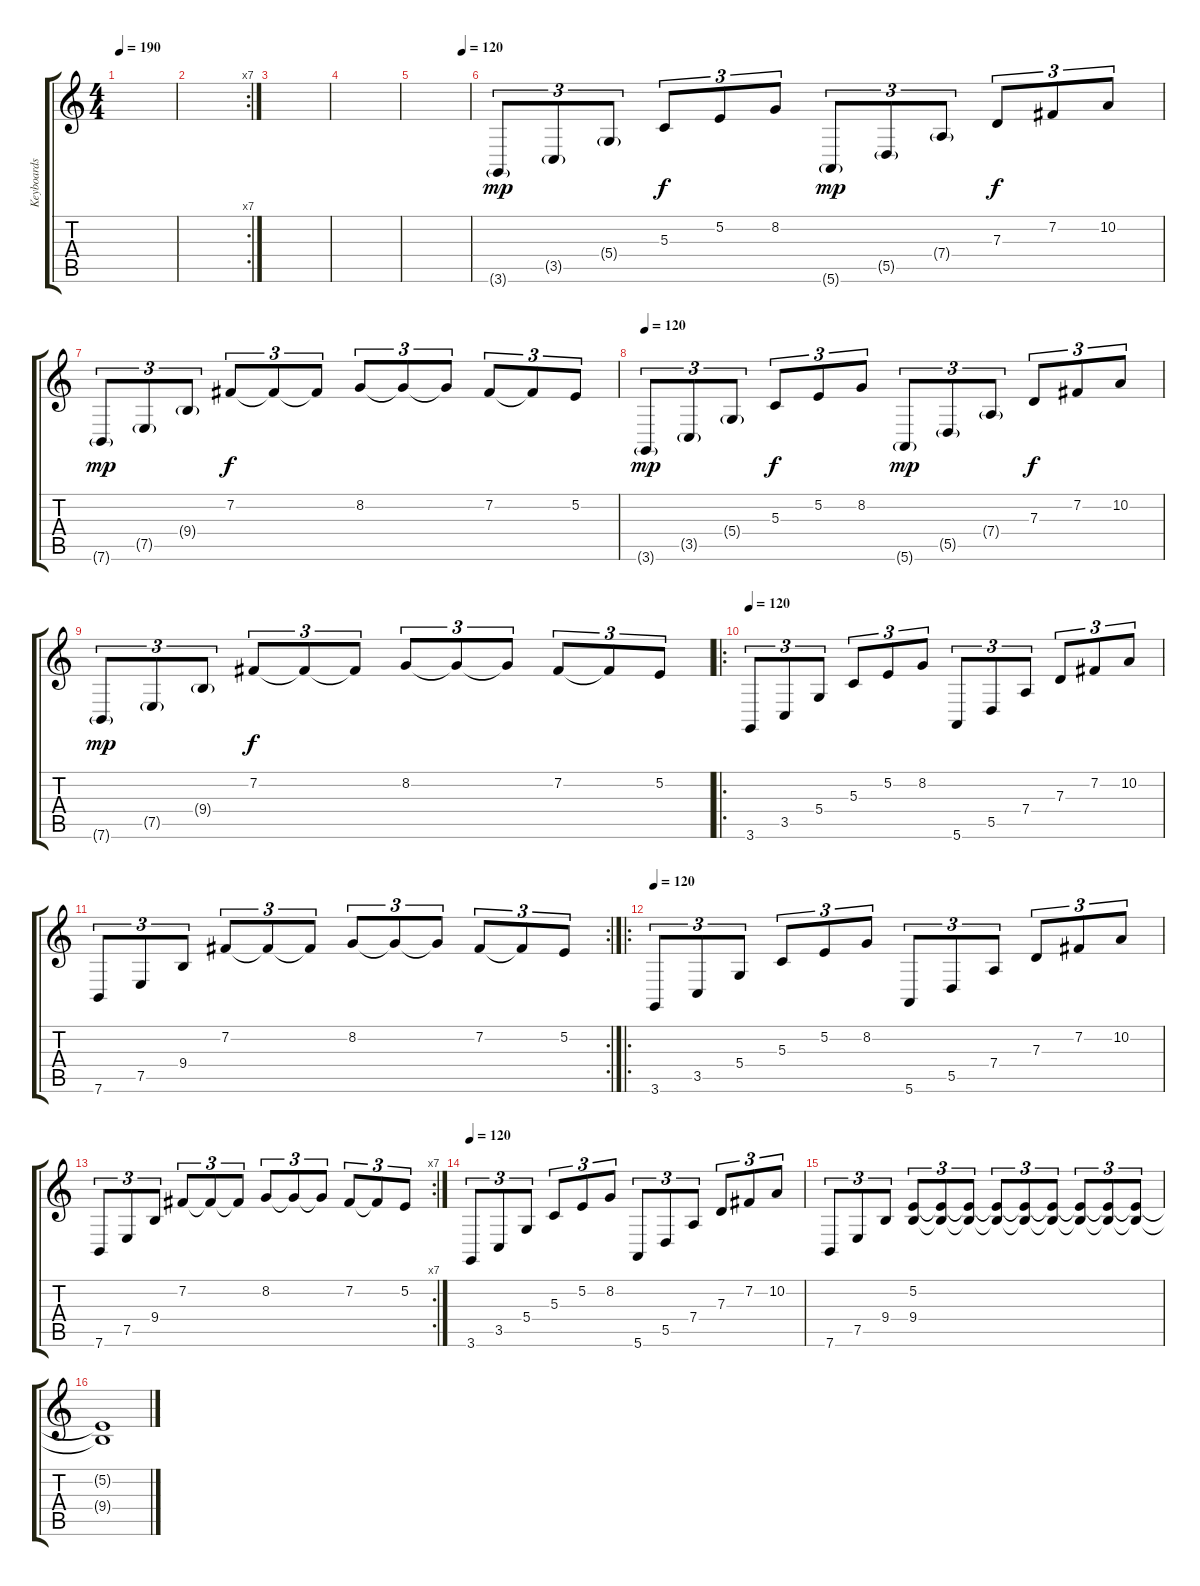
\track ("Keyboards 2" "Keyboards ") {instrument acousticgrandpiano}
\staff {score tabs}
\tuning (E4 B3 G3 D3 A2 E2) {hide}
\ts (4 4)
\tempo 190
\clef g2
\ks c
|
\rc 7
|
|
|
\tempo (120 0.875)
|
3.6{g}.8{tu (3 2) dy mp} 3.5{g}.8{tu (3 2)} 5.4{g}.8{tu (3 2)} 5.3.8{tu (3 2) dy f} 5.2.8{tu (3 2)} 8.2.8{tu (3 2)} 5.6{g}.8{tu (3 2) dy mp} 5.5{g}.8{tu (3 2)} 7.4{g}.8{tu (3 2)} 7.3.8{tu (3 2) dy f} 7.2.8{tu (3 2)} 10.2.8{tu (3 2)} |
7.6{g}.8{tu (3 2) dy mp} 7.5{g}.8{tu (3 2)} 9.4{g}.8{tu (3 2)} 7.2.8{tu (3 2) dy f} 7.2{t}.8{tu (3 2)} 7.2{t}.8{tu (3 2)} 8.2.8{tu (3 2)} 8.2{t}.8{tu (3 2)} 8.2{t}.8{tu (3 2)} 7.2.8{tu (3 2)} 7.2{t}.8{tu (3 2)} 5.2.8{tu (3 2)} |
\tempo 120
3.6{g}.8{tu (3 2) dy mp} 3.5{g}.8{tu (3 2)} 5.4{g}.8{tu (3 2)} 5.3.8{tu (3 2) dy f} 5.2.8{tu (3 2)} 8.2.8{tu (3 2)} 5.6{g}.8{tu (3 2) dy mp} 5.5{g}.8{tu (3 2)} 7.4{g}.8{tu (3 2)} 7.3.8{tu (3 2) dy f} 7.2.8{tu (3 2)} 10.2.8{tu (3 2)} |
7.6{g}.8{tu (3 2) dy mp} 7.5{g}.8{tu (3 2)} 9.4{g}.8{tu (3 2)} 7.2.8{tu (3 2) dy f} 7.2{t}.8{tu (3 2)} 7.2{t}.8{tu (3 2)} 8.2.8{tu (3 2)} 8.2{t}.8{tu (3 2)} 8.2{t}.8{tu (3 2)} 7.2.8{tu (3 2)} 7.2{t}.8{tu (3 2)} 5.2.8{tu (3 2)} |
\ro
\tempo 120
3.6.8{tu (3 2)} 3.5.8{tu (3 2)} 5.4.8{tu (3 2)} 5.3.8{tu (3 2)} 5.2.8{tu (3 2)} 8.2.8{tu (3 2)} 5.6.8{tu (3 2)} 5.5.8{tu (3 2)} 7.4.8{tu (3 2)} 7.3.8{tu (3 2)} 7.2.8{tu (3 2)} 10.2.8{tu (3 2)} |
\rc 2
7.6.8{tu (3 2)} 7.5.8{tu (3 2)} 9.4.8{tu (3 2)} 7.2.8{tu (3 2)} 7.2{t}.8{tu (3 2)} 7.2{t}.8{tu (3 2)} 8.2.8{tu (3 2)} 8.2{t}.8{tu (3 2)} 8.2{t}.8{tu (3 2)} 7.2.8{tu (3 2)} 7.2{t}.8{tu (3 2)} 5.2.8{tu (3 2)} |
\ro
\tempo 120
3.6.8{tu (3 2)} 3.5.8{tu (3 2)} 5.4.8{tu (3 2)} 5.3.8{tu (3 2)} 5.2.8{tu (3 2)} 8.2.8{tu (3 2)} 5.6.8{tu (3 2)} 5.5.8{tu (3 2)} 7.4.8{tu (3 2)} 7.3.8{tu (3 2)} 7.2.8{tu (3 2)} 10.2.8{tu (3 2)} |
\rc 7
7.6.8{tu (3 2)} 7.5.8{tu (3 2)} 9.4.8{tu (3 2)} 7.2.8{tu (3 2)} 7.2{t}.8{tu (3 2)} 7.2{t}.8{tu (3 2)} 8.2.8{tu (3 2)} 8.2{t}.8{tu (3 2)} 8.2{t}.8{tu (3 2)} 7.2.8{tu (3 2)} 7.2{t}.8{tu (3 2)} 5.2.8{tu (3 2)} |
\tempo 120
3.6.8{tu (3 2)} 3.5.8{tu (3 2)} 5.4.8{tu (3 2)} 5.3.8{tu (3 2)} 5.2.8{tu (3 2)} 8.2.8{tu (3 2)} 5.6.8{tu (3 2)} 5.5.8{tu (3 2)} 7.4.8{tu (3 2)} 7.3.8{tu (3 2)} 7.2.8{tu (3 2)} 10.2.8{tu (3 2)} |
7.6.8{tu (3 2)} 7.5.8{tu (3 2)} 9.4.8{tu (3 2)} (5.2 9.4).8{tu (3 2)} (5.2{t} 9.4{t}).8{tu (3 2)} (5.2{t} 9.4{t}).8{tu (3 2)} (5.2{t} 9.4{t}).8{tu (3 2)} (5.2{t} 9.4{t}).8{tu (3 2)} (5.2{t} 9.4{t}).8{tu (3 2)} (5.2{t} 9.4{t}).8{tu (3 2)} (5.2{t} 9.4{t}).8{tu (3 2)} (5.2{t} 9.4{t}).8{tu (3 2)} |
(5.2{t} 9.4{t}).1
